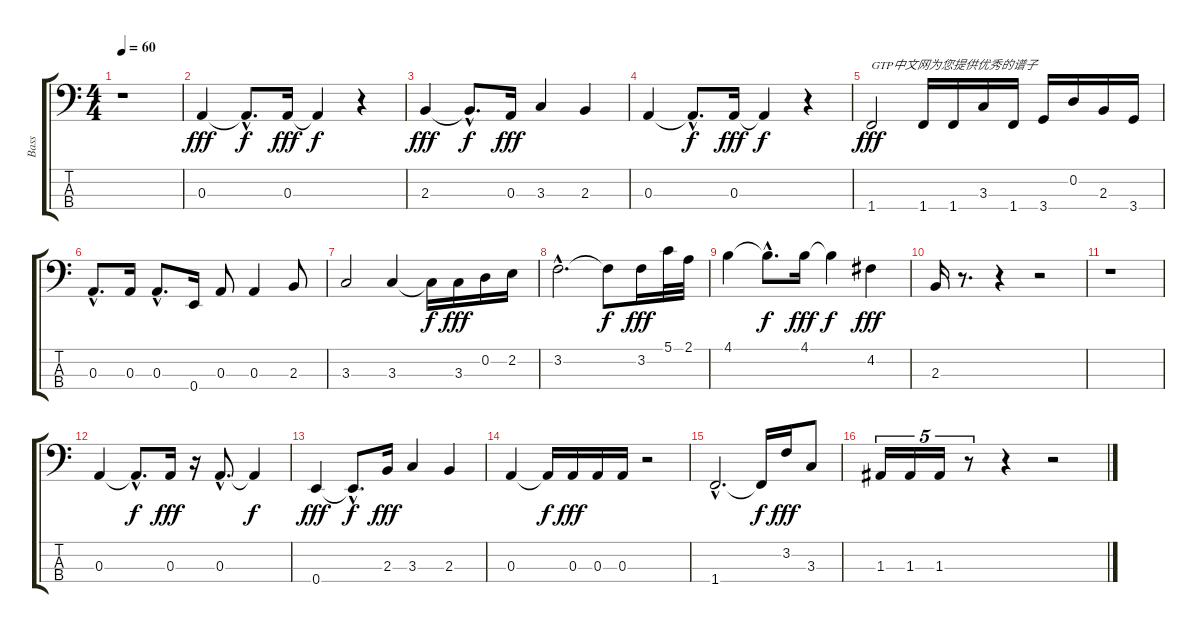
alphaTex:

\track ("Bass" "Bass") {instrument electricbassfinger}
\staff {score tabs}
\tuning (G2 D2 A1 E1) {hide}
\ts (4 4)
\tempo 60
\clef f4
\ks c
r.1{dy fff instrument electricbassfinger} |
0.3.4 0.3{hac t}.8{d dy f} 0.3.16{dy fff} 0.3{t}.4{dy f} r.4 |
2.3.4{dy fff} 2.3{hac t}.8{d dy f} 0.3.16{dy fff} 3.3.4 2.3.4 |
0.3.4 0.3{hac t}.8{d dy f} 0.3.16{dy fff} 0.3{t}.4{dy f} r.4 |
1.4.2{txt "GTP中文网为您提供优秀的谱子" dy fff} 1.4.16 1.4.16 3.3.16 1.4.16 3.4.16 0.2.16 2.3.16 3.4.16 |
0.3{hac}.8{d} 0.3.16 0.3{hac}.8{d} 0.4.16 0.3.8 0.3.4 2.3.8 |
3.3.2 3.3.4 3.3{t}.16{dy f} 3.3.16{dy fff} 0.2.16 2.2.16 |
3.2{hac}.2{d} 3.2{t}.8{dy f} 3.2.16{dy fff} 5.1.32 2.1.32 |
4.1.4 4.1{hac t}.8{d dy f} 4.1.16{dy fff} 4.1{t}.4{dy f} 4.2.4{dy fff} |
2.3.16 r.8{d} r.4 r.2 |
r.1 |
0.3.4 0.3{hac t}.8{d dy f} 0.3.16{dy fff} r.16 0.3{hac}.8{d} 0.3{t}.4{dy f} |
0.4.4{dy fff} 0.4{hac t}.8{d dy f} 2.3.16{dy fff} 3.3.4 2.3.4 |
0.3.4 0.3{t}.16{dy f} 0.3.16{dy fff} 0.3.16 0.3.16 r.2 |
1.4{hac}.2{d} 1.4{t}.16{dy f} 3.2.16{dy fff} 3.3.8 |
1.3.16{tu (5 4)} 1.3.16{tu (5 4)} 1.3.16{tu (5 4)} r.8{tu (5 4)} r.4 r.2
